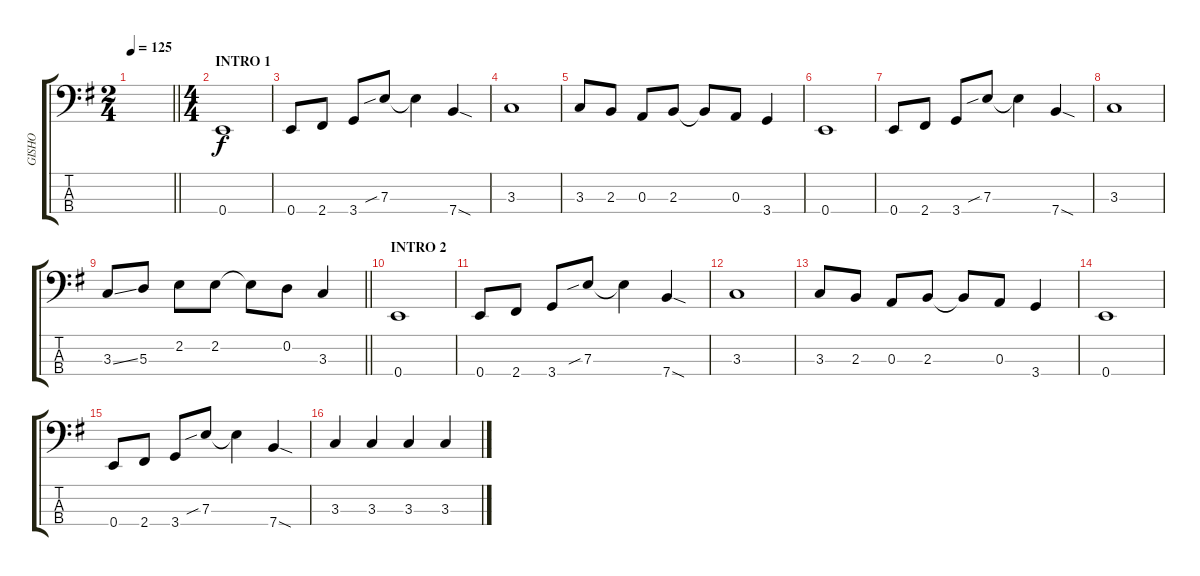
\track ("GISHO" "GISHO") {instrument electricbassfinger}
\staff {score tabs}
\tuning (G2 D2 A1 E1) {hide}
\ts (2 4)
\tempo 125
\clef f4
\barLineRight lightlight
\ks g
|
\ts (4 4)
\section ("" "INTRO 1")
0.4.1 |
0.4.8 2.4.8 3.4.8 7.3{sib}.8 7.3{t}.4 7.4{sod}.4 |
3.3.1 |
3.3.8 2.3.8 0.3.8 2.3.8 2.3{t}.8 0.3.8 3.4.4 |
0.4.1 |
0.4.8 2.4.8 3.4.8 7.3{sib}.8 7.3{t}.4 7.4{sod}.4 |
3.3.1 |
\barLineRight lightlight
3.3{ss}.8 5.3.8 2.2.8 2.2.8 2.2{t}.8 0.2.8 3.3.4 |
\section ("" "INTRO 2")
0.4.1 |
0.4.8 2.4.8 3.4.8 7.3{sib}.8 7.3{t}.4 7.4{sod}.4 |
3.3.1 |
3.3.8 2.3.8 0.3.8 2.3.8 2.3{t}.8 0.3.8 3.4.4 |
0.4.1 |
0.4.8 2.4.8 3.4.8 7.3{sib}.8 7.3{t}.4 7.4{sod}.4 |
3.3.4 3.3.4 3.3.4 3.3.4
